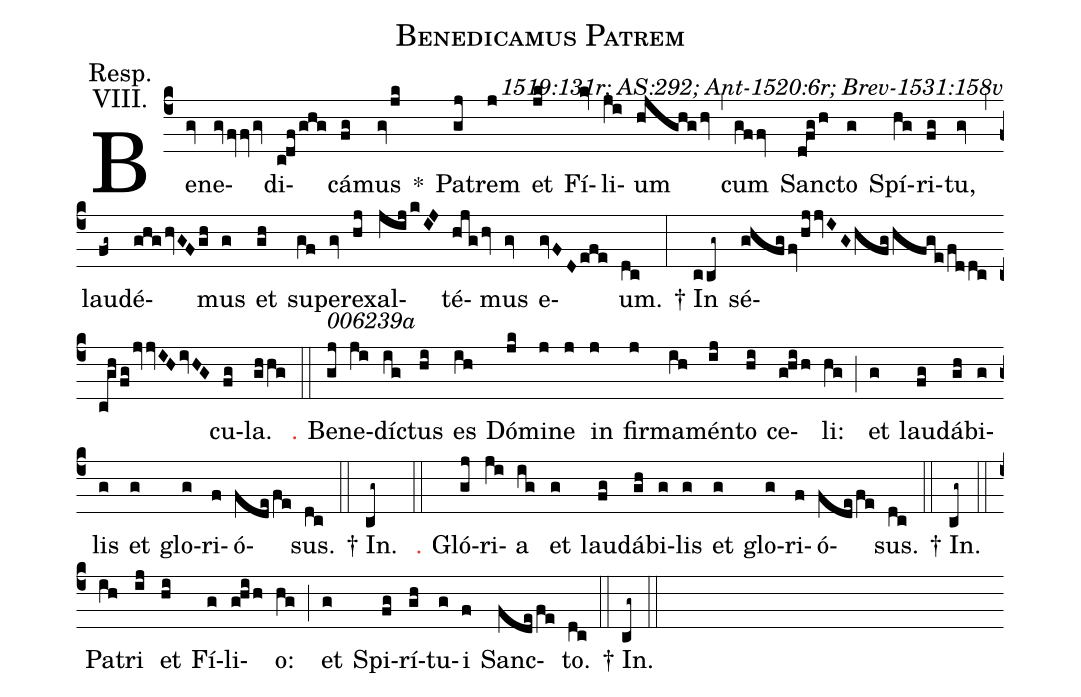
name: Benedicamus Patrem;
commentary: 1519:131r; AS:292; Ant-1520:6r; Brev-1531:158v;
annotation: Resp.;
annotation: VIII.;
%%
(c4) Be(gv)ne(gvfvfvgv)di(cdfghg)cá(fg)mus(gvjk) *() Pa(gj)trem(j) et(jk) Fí(kv)li(ji)um(hjghghv) (,)
cum(gffv) Sanc(dfgh)to(g) Spí(hg)ri(fg)tu,(gv) (,)
lau(fg~)dé(ghghvGFgh)mus(g) et(gh) su(gf)per(gv)ex(hj)al(jijkIJ)té(hjghv)mus(gv) e(gvFDefe)um.(dc) (:)

†~In(ccg~) sé(ghfgfvhjjvIGhfghfgefddccghfgjvjvIHivHG)cu(fg)la.(ghhg) (::)

<alt>006239a</alt><c>℣.</c> Be(gj)ne(ji)díc(ig)tus(hi) es(ih) Dó(jk)mi(j)ne(j) in(j) fir(j)ma(ih)mén(ij)to(hi) ce(ghih)li:(hg) (;)
et(g) lau(fg)dá(gh)bi(g)lis(g) et(g) glo(g)ri(f)ó(fdefe)sus.(dc) (::)

†~In.(cg~) (::)

<c>℣.</c> Gló(gj)ri(ji)a(ig) et(g) lau(fg)dá(gh)bi(g)lis(g) et(g) glo(g)ri(f)ó(fdefe)sus.(dc) (::)

†~In.(cg~) (::)

Pa(ih)tri(ij) et(hi) Fí(g)li(ghih)o:(hg) (;)
et(g) Spi(fg)rí(gh)tu(g)i(f) Sanc(fdefe)to.(dc) (::)

†~In.(cg~) (::)
